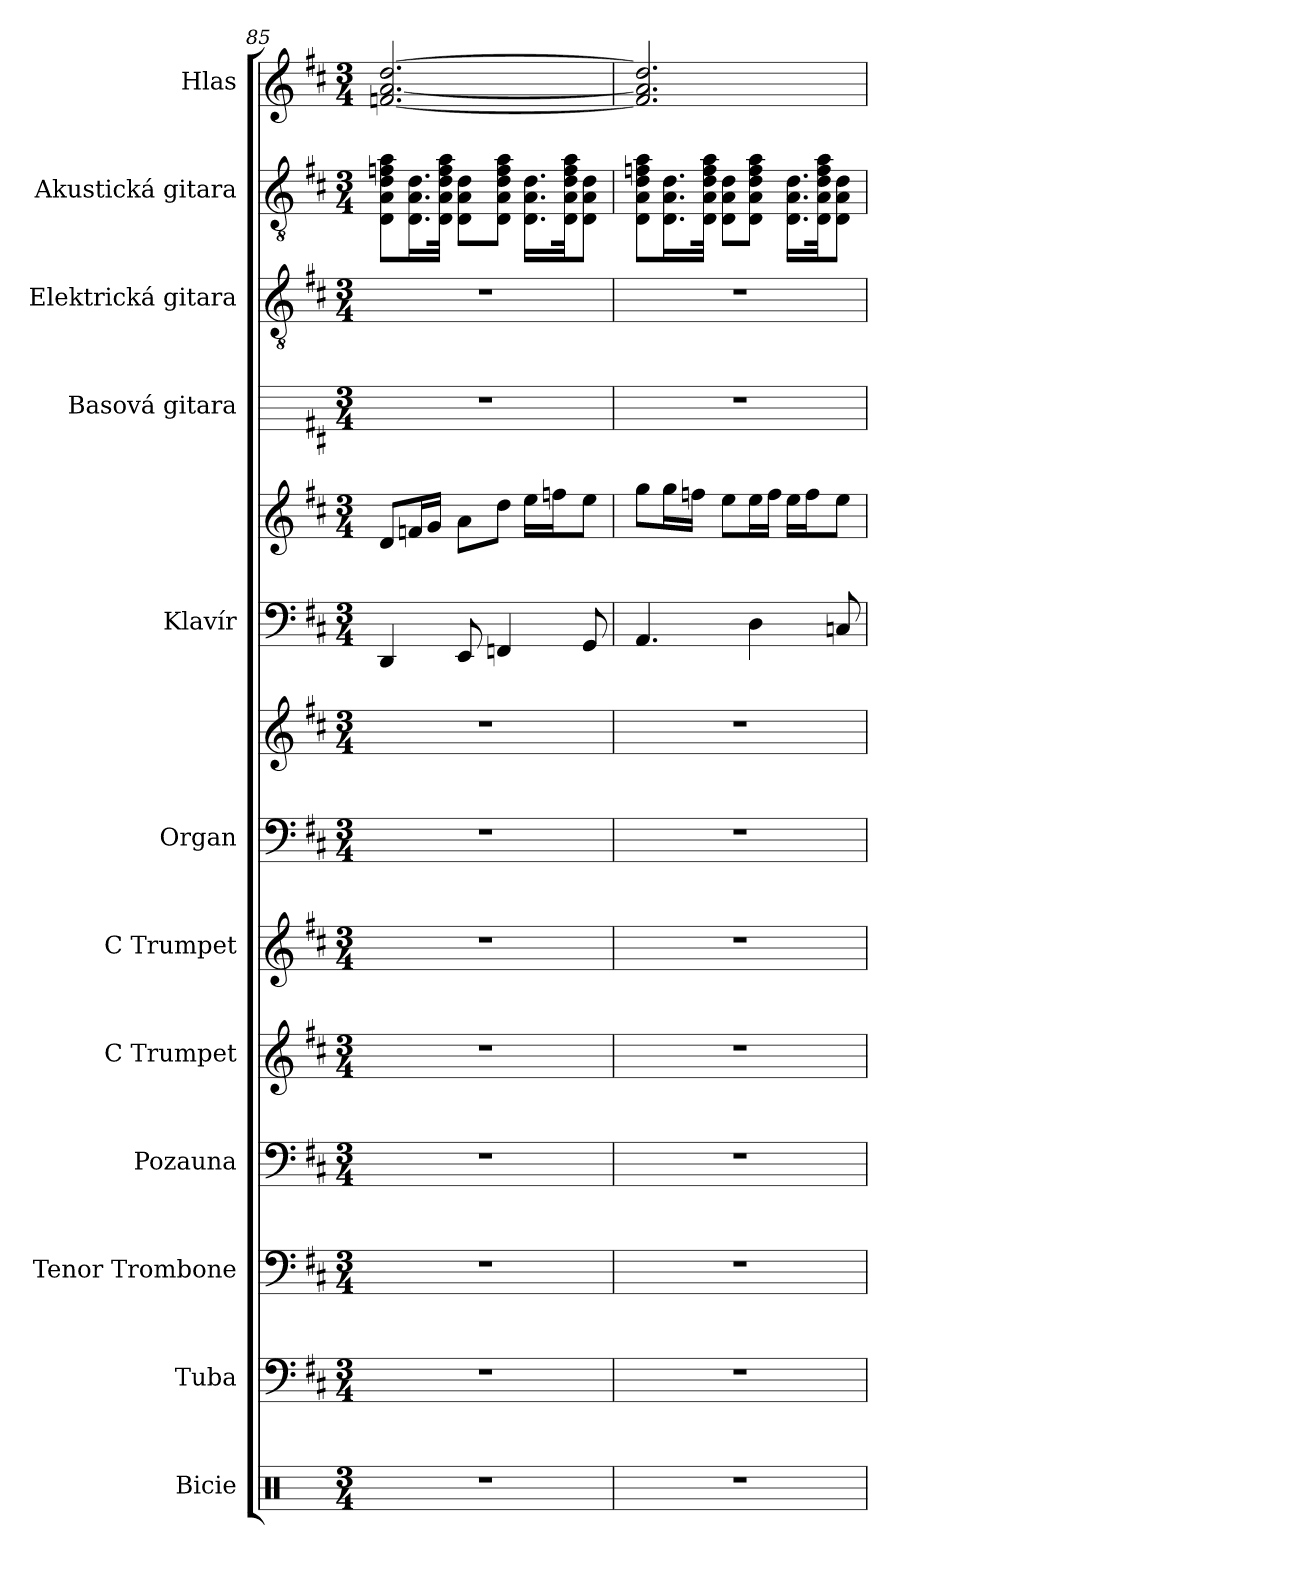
**kern	**kern	**kern	**kern	**kern	**kern	**kern	**kern	**kern	**kern	**kern	**kern	**kern	**kern
*part12	*part11	*part10	*part9	*part8	*part7	*part6	*part6	*part5	*part5	*part4	*part3	*part2	*part1
*staff14	*staff13	*staff12	*staff11	*staff10	*staff9	*staff8	*staff7	*staff6	*staff5	*staff4	*staff3	*staff2	*staff1
*I"Bicie	*I"Tuba	*I"Tenor Trombone	*I"Pozauna	*I"C Trumpet	*I"C Trumpet	*I"Organ	*	*I"Klavír	*	*I"Basová gitara	*I"Elektrická gitara	*I"Akustická gitara	*I"Hlas
*	*I'Tba.	*I'T. Tbn.	*	*I'C Tpt.	*I'C Tpt.	*I'Org.	*	*I'Kl.	*	*	*	*	*I'Hl.
*clefX	*clefF4	*clefF4	*clefF4	*clefG2	*clefG2	*clefF4	*clefG2	*clefF4	*clefG2	*	*clefGv2	*clefGv2	*clefG2
*	*	*	*	*	*	*	*	*	*	*ITrd7c12	*	*	*
*k[]	*k[f#c#]	*k[f#c#]	*k[f#c#]	*k[f#c#]	*k[f#c#]	*k[f#c#]	*k[f#c#]	*k[f#c#]	*k[f#c#]	*k[f#c#]	*k[f#c#]	*k[f#c#]	*k[f#c#]
*M3/4	*M3/4	*M3/4	*M3/4	*M3/4	*M3/4	*M3/4	*M3/4	*M3/4	*M3/4	*M3/4	*M3/4	*M3/4	*M3/4
=85	=85	=85	=85	=85	=85	=85	=85	=85	=85	=85	=85	=85	=85
2.r	2.r	2.r	2.r	2.r	2.r	2.r	2.r	4DD/	8d/L	2.r	2.r	8D\ 8A\ 8d\ 8fn\ 8a\L	[2.fn/ [2.a/ [2.dd/
.	.	.	.	.	.	.	.	.	16fn/L	.	.	16.D\ 16.A\ 16.d\L	.
.	.	.	.	.	.	.	.	.	16g/JJ	.	.	.	.
.	.	.	.	.	.	.	.	.	.	.	.	32D\ 32A\ 32d\ 32f\ 32a\JJk	.
.	.	.	.	.	.	.	.	8EE/	8a\L	.	.	8D\ 8A\ 8d\L	.
.	.	.	.	.	.	.	.	4FFn/	8dd\J	.	.	8D\ 8A\ 8d\ 8f\ 8a\J	.
.	.	.	.	.	.	.	.	.	16ee\LL	.	.	16.D\ 16.A\ 16.d\LL	.
.	.	.	.	.	.	.	.	.	16ffn\J	.	.	.	.
.	.	.	.	.	.	.	.	.	.	.	.	32D\ 32A\ 32d\ 32f\ 32a\JK	.
.	.	.	.	.	.	.	.	8GG/	8ee\J	.	.	8D\ 8A\ 8d\J	.
!!LO:PB:g=z
=86	=86	=86	=86	=86	=86	=86	=86	=86	=86	=86	=86	=86	=86
2.r	2.r	2.r	2.r	2.r	2.r	2.r	2.r	4.AA/	8gg\L	2.r	2.r	8D\ 8A\ 8d\ 8fn\ 8a\L	2.f/] 2.a/] 2.dd/]
.	.	.	.	.	.	.	.	.	16gg\L	.	.	16.D\ 16.A\ 16.d\L	.
.	.	.	.	.	.	.	.	.	16ffn\JJ	.	.	.	.
.	.	.	.	.	.	.	.	.	.	.	.	32D\ 32A\ 32d\ 32f\ 32a\JJk	.
.	.	.	.	.	.	.	.	.	8ee\L	.	.	8D\ 8A\ 8d\L	.
.	.	.	.	.	.	.	.	4D\	16ee\L	.	.	8D\ 8A\ 8d\ 8f\ 8a\J	.
.	.	.	.	.	.	.	.	.	16ff\JJ	.	.	.	.
.	.	.	.	.	.	.	.	.	16ee\LL	.	.	16.D\ 16.A\ 16.d\LL	.
.	.	.	.	.	.	.	.	.	16ff\J	.	.	.	.
.	.	.	.	.	.	.	.	.	.	.	.	32D\ 32A\ 32d\ 32f\ 32a\JK	.
.	.	.	.	.	.	.	.	8Cn/	8ee\J	.	.	8D\ 8A\ 8d\J	.
=	=	=	=	=	=	=	=	=	=	=	=	=	=
*-	*-	*-	*-	*-	*-	*-	*-	*-	*-	*-	*-	*-	*-
